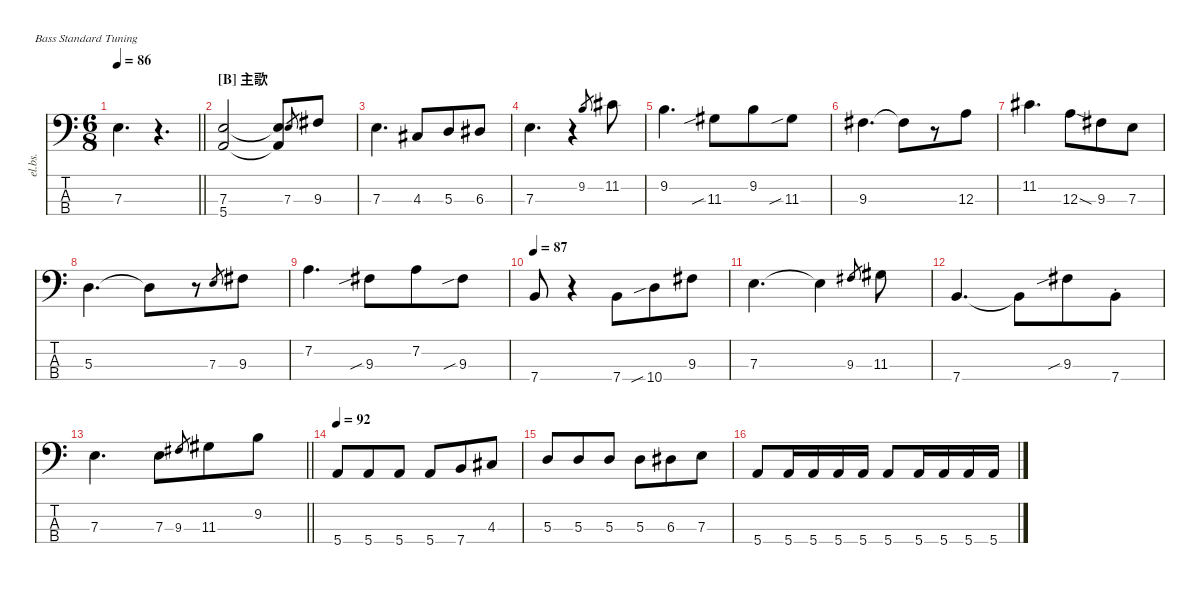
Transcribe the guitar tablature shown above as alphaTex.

\defaultSystemsLayout 4
\hideDynamics
\bracketExtendMode nobrackets
\track ("Electric Bass" "el.bs.") {instrument electricbassfinger}
\staff {score tabs}
\tuning (G2 D2 A1 E1)
\ts (6 8)
\tempo 86
\clef f4
\barLineRight lightlight
\ks c
7.3.4{d dy mf beam Down} r.4{d beam Down} |
\section ("B" "主歌")
(7.3 5.4).2{beam Up} (5.4{t} 7.3{t}).8{beam Up} 7.3.8{gr beam Up} 9.3{acc #}.8{beam Up} |
7.3.4{d beam Down} 4.3{acc #}.8{beam Up} 5.3.8{beam Up} 6.3{acc #}.8{beam Up} |
7.3.4{d beam Down} r.4{beam Down} 9.2.8{gr beam Up} 11.2{acc #}.8{beam Down} |
9.2.4{d beam Down} 11.3{sib acc #}.8{beam Down} 9.2.8{beam Down} 11.3{sib acc #}.8{beam Down} |
9.3{acc #}.4{d beam Down} 9.3{t acc #}.8{beam Down} r.8{beam Down} 12.3.8{beam Down} |
11.2{acc #}.4{d beam Down} 12.3{sod}.8{beam Down} 9.3{acc #}.8{beam Down} 7.3.8{beam Down} |
5.3.4{d beam Down} 5.3{t}.8{beam Down} r.8{beam Down} 7.3.8{gr beam Up} 9.3{acc #}.8{beam Down} |
7.2.4{d beam Down} 9.3{sib acc #}.8{beam Down} 7.2.8{beam Down} 9.3{sib acc #}.8{beam Down} |
\tempo 87
7.4.8{beam Up} r.4{beam Down} 7.4.8{beam Down} 10.4{sib}.8{beam Down} 9.3{acc #}.8{beam Down} |
7.3.4{d beam Down} 7.3{t}.4{beam Down} 9.3{acc #}.8{gr beam Up} 11.3{acc #}.8{beam Down} |
7.4.4{d beam Up} 7.4{t}.8{beam Down} 9.3{sib acc #}.8{beam Down} 7.4{st}.8{beam Down} |
\barLineRight lightlight
7.3.4{d beam Down} 7.3.8{beam Down} 9.3{acc #}.8{gr beam Up} 11.3{acc #}.8{beam Down} 9.2.8{beam Down} |
\tempo 92
5.4.8{beam Up} 5.4.8{beam Up} 5.4.8{beam Up} 5.4.8{beam Up} 7.4.8{beam Up} 4.3{acc #}.8{beam Up} |
5.3.8{beam Up} 5.3.8{beam Up} 5.3.8{beam Up} 5.3.8{beam Down} 6.3{acc #}.8{beam Down} 7.3.8{beam Down} |
5.4.8{beam Up} 5.4.16{beam Up} 5.4.16{beam Up} 5.4.16{beam Up} 5.4.16{beam Up} 5.4.8{beam Up} 5.4.16{beam Up} 5.4.16{beam Up} 5.4.16{beam Up} 5.4.16{beam Up}
